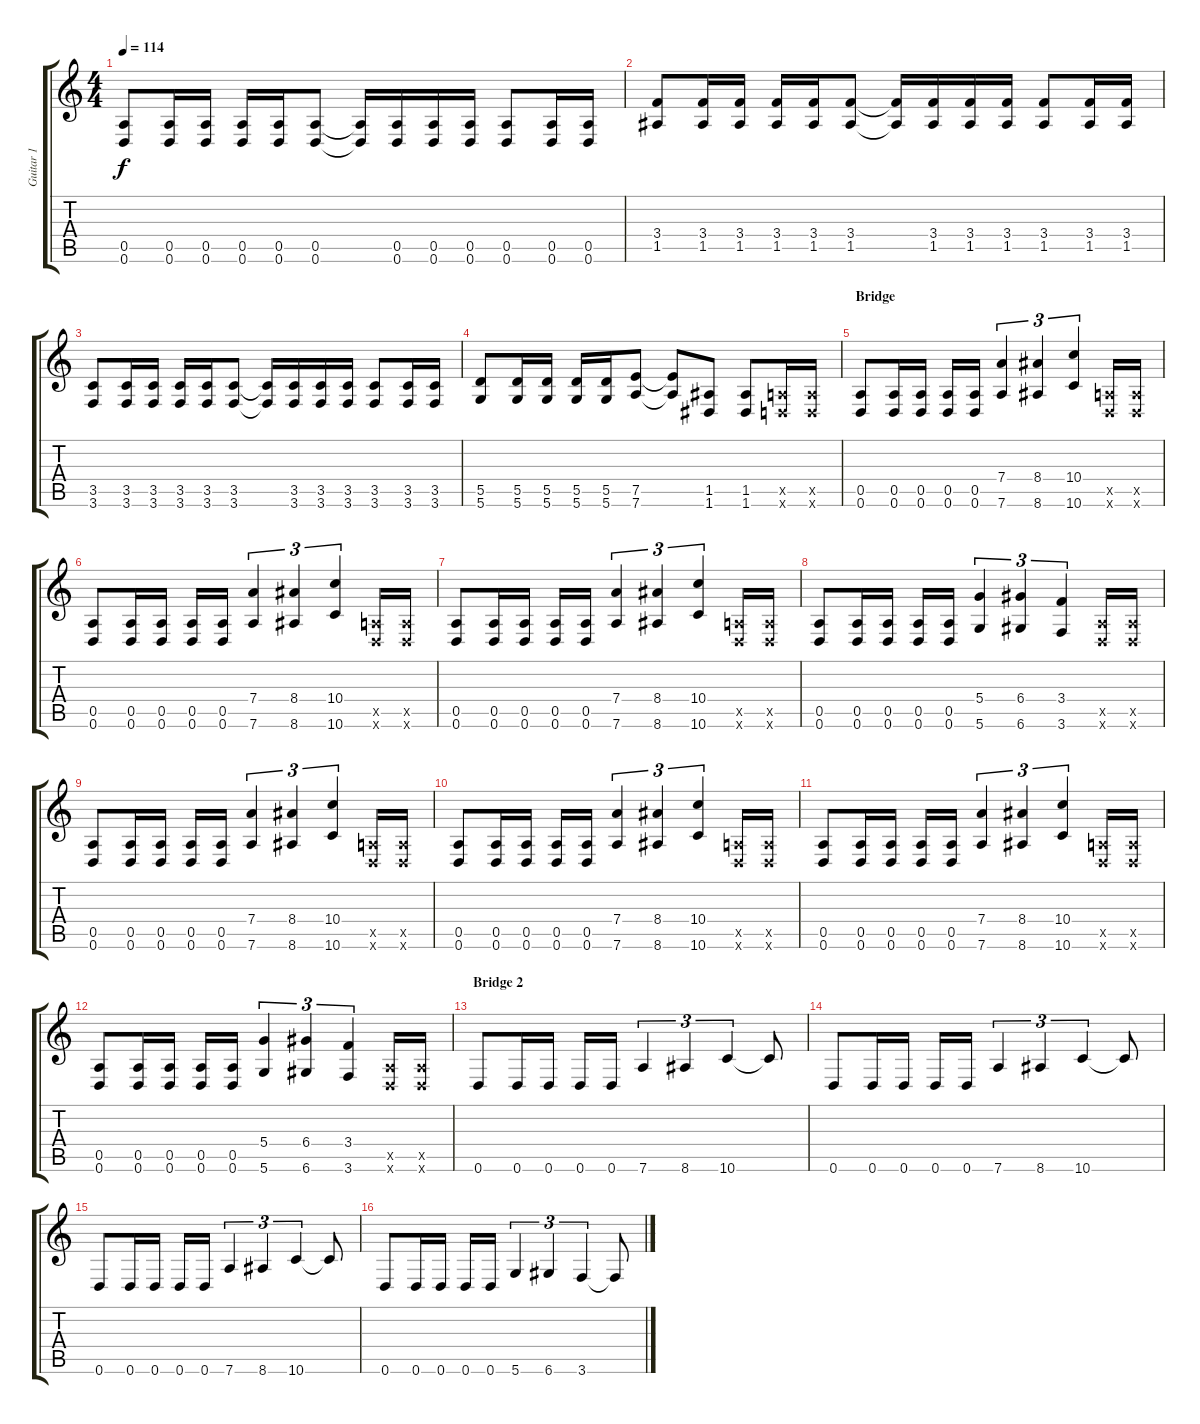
\track ("Guitar 1" "Guitar 1") {instrument distortionguitar}
\staff {score tabs}
\tuning (E4 B3 G3 D3 A2 D2) {hide}
\ts (4 4)
\tempo 114
\clef g2
\ks c
(0.5 0.6).8{dy f} (0.5 0.6).16 (0.5 0.6).16 (0.5 0.6).16 (0.5 0.6).16 (0.5 0.6).8 (0.5{t} 0.6{t}).16 (0.5 0.6).16 (0.5 0.6).16 (0.5 0.6).16 (0.5 0.6).8 (0.5 0.6).16 (0.5 0.6).16 |
(3.4 1.5).8 (3.4 1.5).16 (3.4 1.5).16 (3.4 1.5).16 (3.4 1.5).16 (3.4 1.5).8 (3.4{t} 1.5{t}).16 (3.4 1.5).16 (3.4 1.5).16 (3.4 1.5).16 (3.4 1.5).8 (3.4 1.5).16 (3.4 1.5).16 |
(3.5 3.6).8 (3.5 3.6).16 (3.5 3.6).16 (3.5 3.6).16 (3.5 3.6).16 (3.5 3.6).8 (3.5{t} 3.6{t}).16 (3.5 3.6).16 (3.5 3.6).16 (3.5 3.6).16 (3.5 3.6).8 (3.5 3.6).16 (3.5 3.6).16 |
(5.5 5.6).8 (5.5 5.6).16 (5.5 5.6).16 (5.5 5.6).16 (5.5 5.6).16 (7.5 7.6).8 (7.5{t} 7.6{t}).8 (1.5 1.6).8 (1.5 1.6).8 (0.5{x} 0.6{x}).16 (0.5{x} 0.6{x}).16 |
\section ("" "Bridge")
(0.5 0.6).8 (0.5 0.6).16 (0.5 0.6).16 (0.5 0.6).16 (0.5 0.6).16 (7.4 7.6).4{tu (3 2)} (8.4 8.6).4{tu (3 2)} (10.4 10.6).4{tu (3 2)} (0.5{x} 0.6{x}).16 (0.5{x} 0.6{x}).16 |
(0.5 0.6).8 (0.5 0.6).16 (0.5 0.6).16 (0.5 0.6).16 (0.5 0.6).16 (7.4 7.6).4{tu (3 2)} (8.4 8.6).4{tu (3 2)} (10.4 10.6).4{tu (3 2)} (0.5{x} 0.6{x}).16 (0.5{x} 0.6{x}).16 |
(0.5 0.6).8 (0.5 0.6).16 (0.5 0.6).16 (0.5 0.6).16 (0.5 0.6).16 (7.4 7.6).4{tu (3 2)} (8.4 8.6).4{tu (3 2)} (10.4 10.6).4{tu (3 2)} (0.5{x} 0.6{x}).16 (0.5{x} 0.6{x}).16 |
(0.5 0.6).8 (0.5 0.6).16 (0.5 0.6).16 (0.5 0.6).16 (0.5 0.6).16 (5.4 5.6).4{tu (3 2)} (6.4 6.6).4{tu (3 2)} (3.4 3.6).4{tu (3 2)} (0.5{x} 0.6{x}).16 (0.5{x} 0.6{x}).16 |
(0.5 0.6).8 (0.5 0.6).16 (0.5 0.6).16 (0.5 0.6).16 (0.5 0.6).16 (7.4 7.6).4{tu (3 2)} (8.4 8.6).4{tu (3 2)} (10.4 10.6).4{tu (3 2)} (0.5{x} 0.6{x}).16 (0.5{x} 0.6{x}).16 |
(0.5 0.6).8 (0.5 0.6).16 (0.5 0.6).16 (0.5 0.6).16 (0.5 0.6).16 (7.4 7.6).4{tu (3 2)} (8.4 8.6).4{tu (3 2)} (10.4 10.6).4{tu (3 2)} (0.5{x} 0.6{x}).16 (0.5{x} 0.6{x}).16 |
(0.5 0.6).8 (0.5 0.6).16 (0.5 0.6).16 (0.5 0.6).16 (0.5 0.6).16 (7.4 7.6).4{tu (3 2)} (8.4 8.6).4{tu (3 2)} (10.4 10.6).4{tu (3 2)} (0.5{x} 0.6{x}).16 (0.5{x} 0.6{x}).16 |
(0.5 0.6).8 (0.5 0.6).16 (0.5 0.6).16 (0.5 0.6).16 (0.5 0.6).16 (5.4 5.6).4{tu (3 2)} (6.4 6.6).4{tu (3 2)} (3.4 3.6).4{tu (3 2)} (0.5{x} 0.6{x}).16 (0.5{x} 0.6{x}).16 |
\section ("" "Bridge 2")
0.6.8{balance 8} 0.6.16 0.6.16 0.6.16 0.6.16 7.6.4{tu (3 2)} 8.6.4{tu (3 2)} 10.6.4{tu (3 2)} 10.6{t}.8 |
0.6.8 0.6.16 0.6.16 0.6.16 0.6.16 7.6.4{tu (3 2)} 8.6.4{tu (3 2)} 10.6.4{tu (3 2)} 10.6{t}.8 |
0.6.8 0.6.16 0.6.16 0.6.16 0.6.16 7.6.4{tu (3 2)} 8.6.4{tu (3 2)} 10.6.4{tu (3 2)} 10.6{t}.8 |
0.6.8 0.6.16 0.6.16 0.6.16 0.6.16 5.6.4{tu (3 2)} 6.6.4{tu (3 2)} 3.6.4{tu (3 2)} 3.6{t}.8
